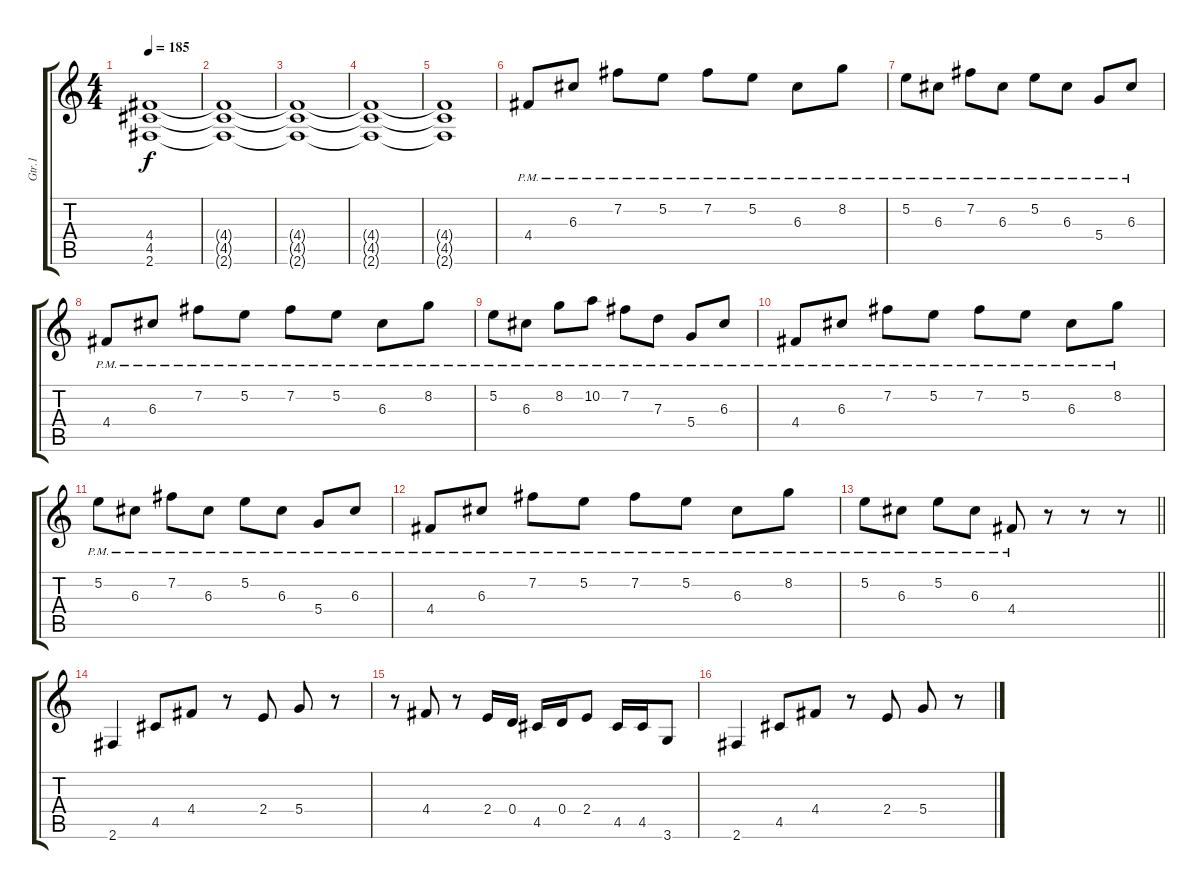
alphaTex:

\track ("Gtr.1" "Gtr.1") {instrument distortionguitar}
\staff {score tabs}
\tuning (E4 B3 G3 D3 A2 E2) {hide}
\ts (4 4)
\tempo 185
\clef g2
\ks c
(4.4{t} 4.5{t} 2.6{t}).1{dy f} |
(4.4{t} 4.5{t} 2.6{t}).1 |
(4.4{t} 4.5{t} 2.6{t}).1 |
(4.4{t} 4.5{t} 2.6{t}).1 |
(4.4{t} 4.5{t} 2.6{t}).1 |
4.4{pm}.8 6.3{pm}.8 7.2{pm}.8 5.2{pm}.8 7.2{pm}.8 5.2{pm}.8 6.3{pm}.8 8.2{pm}.8 |
5.2{pm}.8 6.3{pm}.8 7.2{pm}.8 6.3{pm}.8 5.2{pm}.8 6.3{pm}.8 5.4{pm}.8 6.3{pm}.8 |
4.4{pm}.8 6.3{pm}.8 7.2{pm}.8 5.2{pm}.8 7.2{pm}.8 5.2{pm}.8 6.3{pm}.8 8.2{pm}.8 |
5.2{pm}.8 6.3{pm}.8 8.2{pm}.8 10.2{pm}.8 7.2{pm}.8 7.3{pm}.8 5.4{pm}.8 6.3{pm}.8 |
4.4{pm}.8 6.3{pm}.8 7.2{pm}.8 5.2{pm}.8 7.2{pm}.8 5.2{pm}.8 6.3{pm}.8 8.2{pm}.8 |
5.2{pm}.8 6.3{pm}.8 7.2{pm}.8 6.3{pm}.8 5.2{pm}.8 6.3{pm}.8 5.4{pm}.8 6.3{pm}.8 |
4.4{pm}.8 6.3{pm}.8 7.2{pm}.8 5.2{pm}.8 7.2{pm}.8 5.2{pm}.8 6.3{pm}.8 8.2{pm}.8 |
\barLineRight lightlight
5.2{pm}.8 6.3{pm}.8 5.2{pm}.8 6.3{pm}.8 4.4{pm}.8 r.8 r.8 r.8 |
2.6.4 4.5.8 4.4.8 r.8 2.4.8 5.4.8 r.8 |
r.8 4.4.8 r.8 2.4.16 0.4.16 4.5.16 0.4.16 2.4.8 4.5.16 4.5.16 3.6.8 |
2.6.4 4.5.8 4.4.8 r.8 2.4.8 5.4.8 r.8
